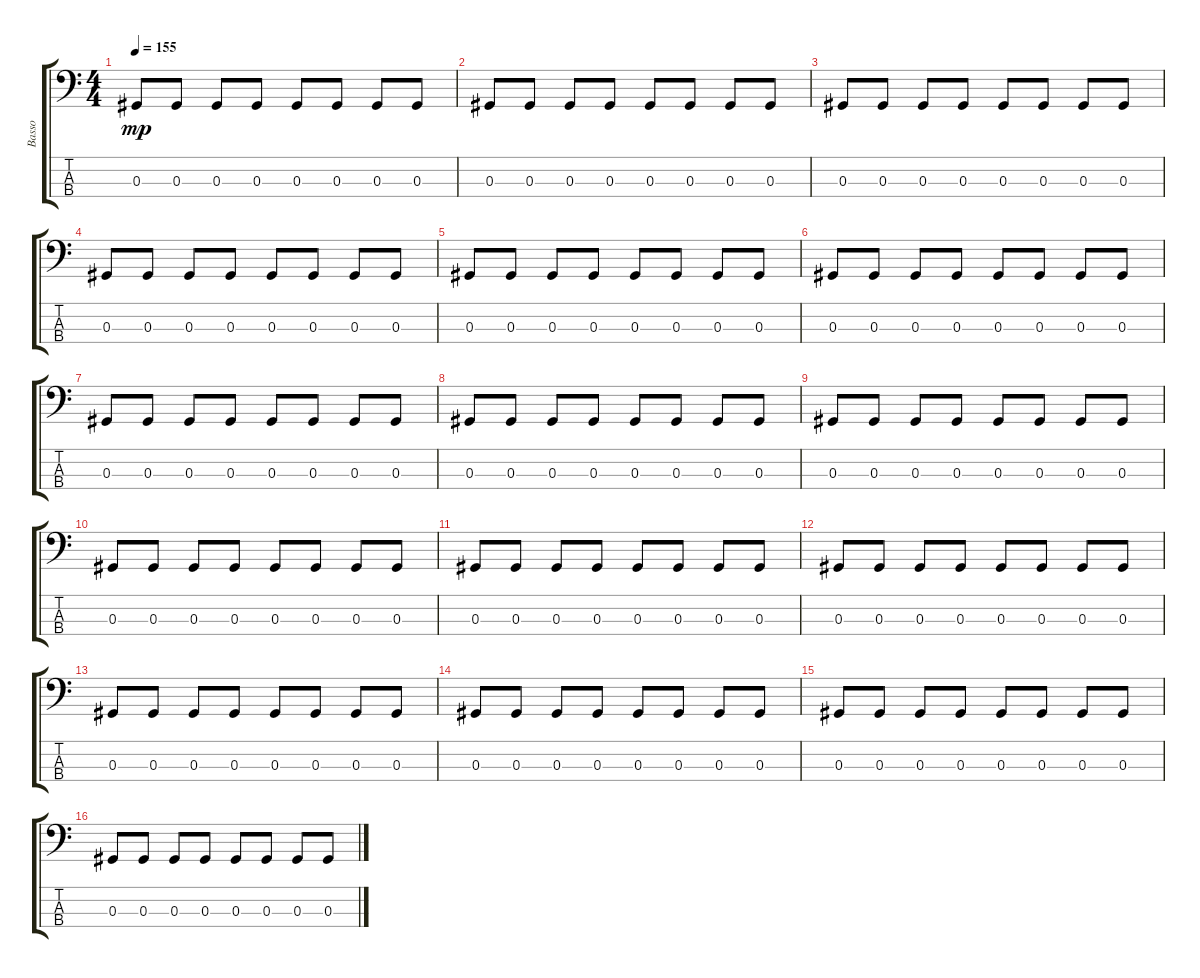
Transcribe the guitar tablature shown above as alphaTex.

\track ("Basso" "Basso") {instrument electricbasspick}
\staff {score tabs}
\tuning (Gb2 Db2 Ab1 Eb1) {hide}
\ts (4 4)
\tempo 155
\clef f4
\ks c
0.3.8{dy mp} 0.3.8 0.3.8 0.3.8 0.3.8 0.3.8 0.3.8 0.3.8 |
0.3.8 0.3.8 0.3.8 0.3.8 0.3.8 0.3.8 0.3.8 0.3.8 |
0.3.8 0.3.8 0.3.8 0.3.8 0.3.8 0.3.8 0.3.8 0.3.8 |
0.3.8 0.3.8 0.3.8 0.3.8 0.3.8 0.3.8 0.3.8 0.3.8 |
0.3.8 0.3.8 0.3.8 0.3.8 0.3.8 0.3.8 0.3.8 0.3.8 |
0.3.8 0.3.8 0.3.8 0.3.8 0.3.8 0.3.8 0.3.8 0.3.8 |
0.3.8 0.3.8 0.3.8 0.3.8 0.3.8 0.3.8 0.3.8 0.3.8 |
0.3.8 0.3.8 0.3.8 0.3.8 0.3.8 0.3.8 0.3.8 0.3.8 |
0.3.8 0.3.8 0.3.8 0.3.8 0.3.8 0.3.8 0.3.8 0.3.8 |
0.3.8 0.3.8 0.3.8 0.3.8 0.3.8 0.3.8 0.3.8 0.3.8 |
0.3.8 0.3.8 0.3.8 0.3.8 0.3.8 0.3.8 0.3.8 0.3.8 |
0.3.8 0.3.8 0.3.8 0.3.8 0.3.8 0.3.8 0.3.8 0.3.8 |
0.3.8 0.3.8 0.3.8 0.3.8 0.3.8 0.3.8 0.3.8 0.3.8 |
0.3.8 0.3.8 0.3.8 0.3.8 0.3.8 0.3.8 0.3.8 0.3.8 |
0.3.8 0.3.8 0.3.8 0.3.8 0.3.8 0.3.8 0.3.8 0.3.8 |
0.3.8 0.3.8 0.3.8 0.3.8 0.3.8 0.3.8 0.3.8 0.3.8
